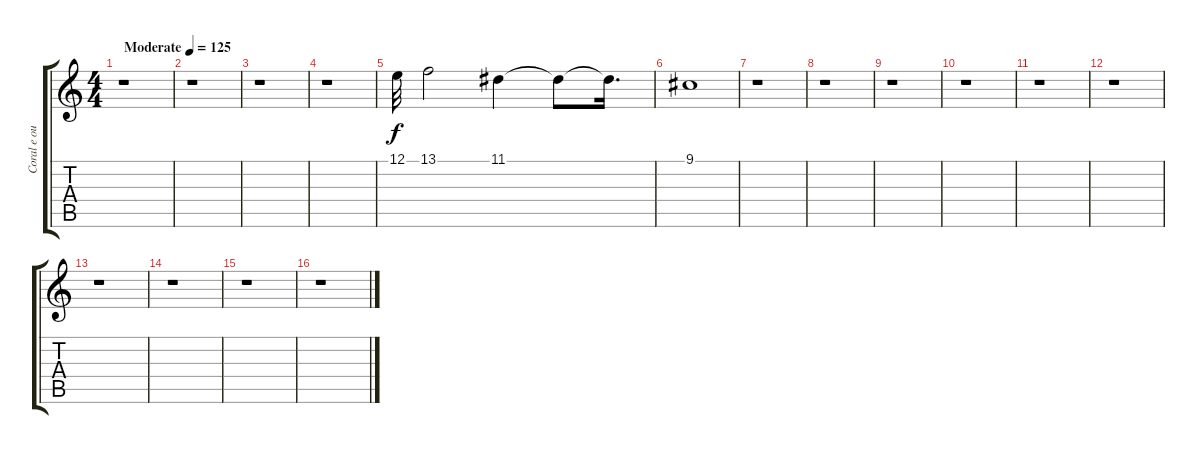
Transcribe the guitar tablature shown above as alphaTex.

\track ("Coral e outros" "Coral e ou") {instrument piccolo}
\staff {score tabs}
\tuning (E4 B3 G3 D3 A2 E2) {hide}
\ts (4 4)
\tempo (125 "Moderate")
\clef g2
\ks c
r.1{dy f instrument piccolo} |
r.1 |
r.1 |
r.1 |
12.1.32 13.1.2 11.1.4 11.1{t}.8 11.1{t}.16{d} |
9.1.1 |
r.1 |
r.1 |
r.1 |
r.1 |
r.1 |
r.1 |
r.1 |
r.1 |
r.1 |
r.1
